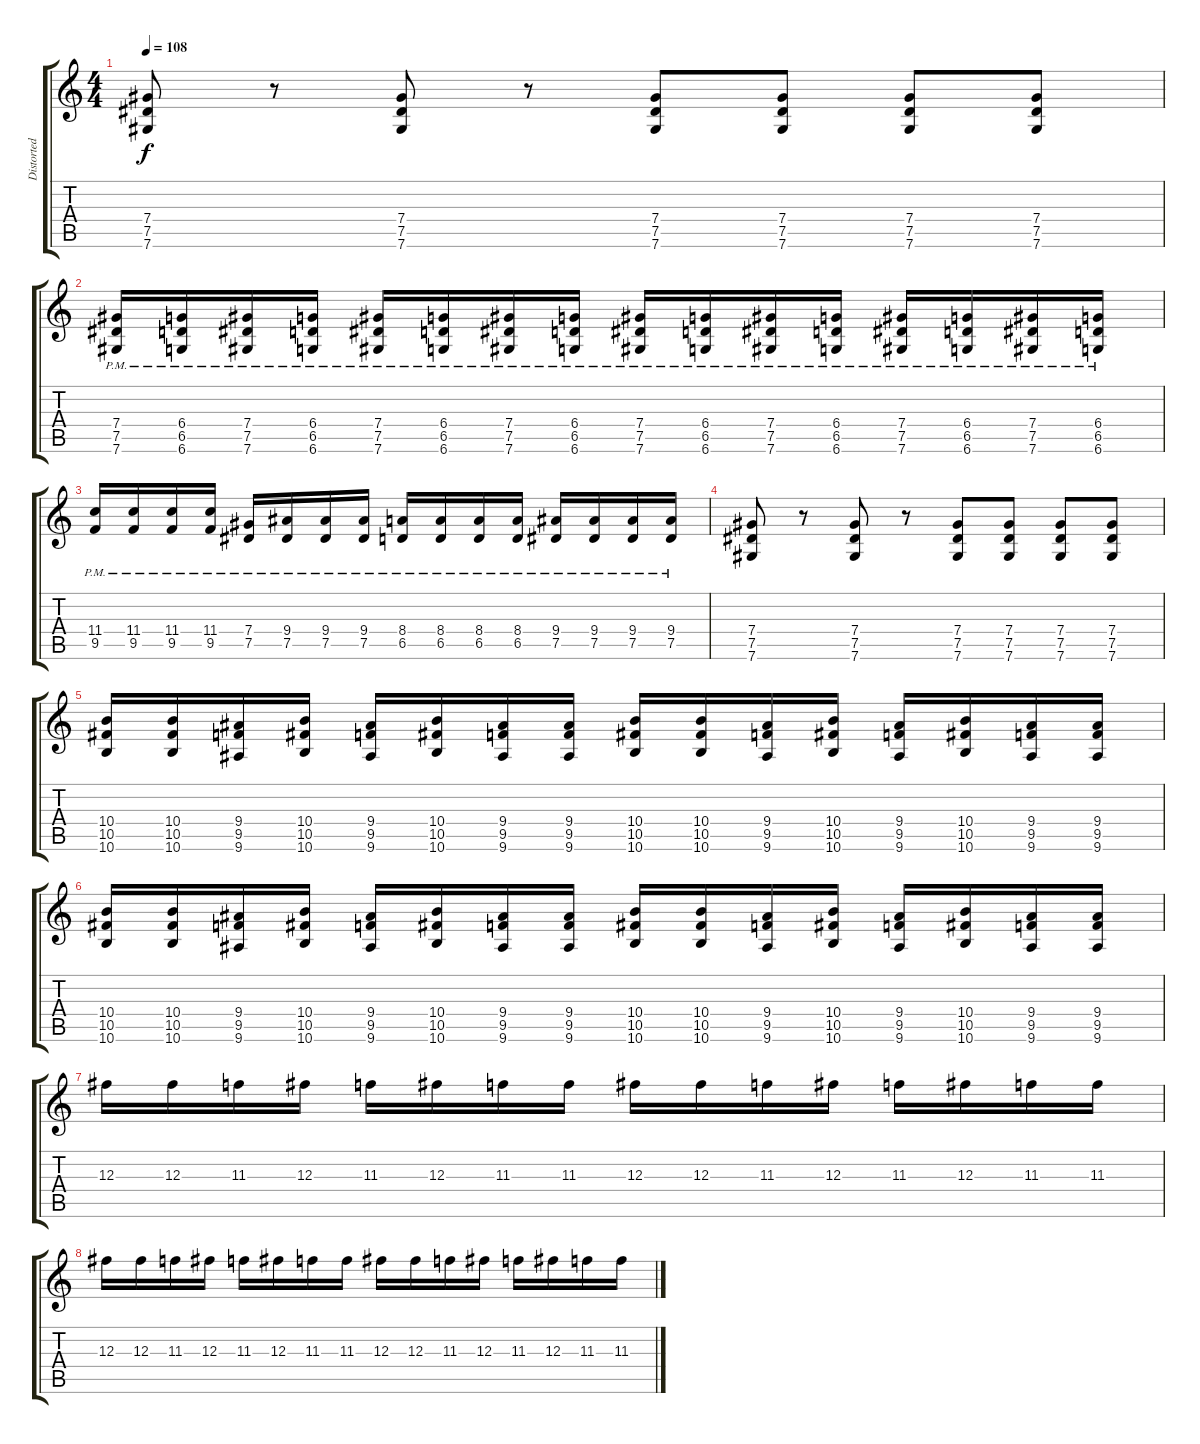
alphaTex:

\track ("Distorted 2" "Distorted ") {instrument distortionguitar}
\staff {score tabs}
\tuning (Eb4 Bb3 Gb3 Db3 Ab2 Db2) {hide}
\ts (4 4)
\tempo 108
\clef g2
\ks c
(7.4 7.5 7.6).8{dy f} r.8 (7.4 7.5 7.6).8 r.8 (7.4 7.5 7.6).8 (7.4 7.5 7.6).8 (7.4 7.5 7.6).8 (7.4 7.5 7.6).8 |
(7.4{pm} 7.5{pm} 7.6{pm}).16 (6.4{pm} 6.5{pm} 6.6{pm}).16 (7.4{pm} 7.5{pm} 7.6{pm}).16 (6.4{pm} 6.5{pm} 6.6{pm}).16 (7.4{pm} 7.5{pm} 7.6{pm}).16 (6.4{pm} 6.5{pm} 6.6{pm}).16 (7.4{pm} 7.5{pm} 7.6{pm}).16 (6.4{pm} 6.5{pm} 6.6{pm}).16 (7.4{pm} 7.5{pm} 7.6{pm}).16 (6.4{pm} 6.5{pm} 6.6{pm}).16 (7.4{pm} 7.5{pm} 7.6{pm}).16 (6.4{pm} 6.5{pm} 6.6{pm}).16 (7.4{pm} 7.5{pm} 7.6{pm}).16 (6.4{pm} 6.5{pm} 6.6{pm}).16 (7.4{pm} 7.5{pm} 7.6{pm}).16 (6.4{pm} 6.5{pm} 6.6{pm}).16 |
(11.4{pm} 9.5{pm}).16 (11.4{pm} 9.5{pm}).16 (11.4{pm} 9.5{pm}).16 (11.4{pm} 9.5{pm}).16 (7.4{pm} 7.5{pm}).16 (9.4{pm} 7.5{pm}).16 (9.4{pm} 7.5{pm}).16 (9.4{pm} 7.5{pm}).16 (8.4{pm} 6.5{pm}).16 (8.4{pm} 6.5{pm}).16 (8.4{pm} 6.5{pm}).16 (8.4{pm} 6.5{pm}).16 (9.4{pm} 7.5{pm}).16 (9.4{pm} 7.5{pm}).16 (9.4{pm} 7.5{pm}).16 (9.4{pm} 7.5{pm}).16 |
(7.4 7.5 7.6).8 r.8 (7.4 7.5 7.6).8 r.8 (7.4 7.5 7.6).8 (7.4 7.5 7.6).8 (7.4 7.5 7.6).8 (7.4 7.5 7.6).8 |
(10.4 10.5 10.6).16 (10.4 10.5 10.6).16 (9.4 9.5 9.6).16 (10.4 10.5 10.6).16 (9.4 9.5 9.6).16 (10.4 10.5 10.6).16 (9.4 9.5 9.6).16 (9.4 9.5 9.6).16 (10.4 10.5 10.6).16 (10.4 10.5 10.6).16 (9.4 9.5 9.6).16 (10.4 10.5 10.6).16 (9.4 9.5 9.6).16 (10.4 10.5 10.6).16 (9.4 9.5 9.6).16 (9.4 9.5 9.6).16 |
(10.4 10.5 10.6).16 (10.4 10.5 10.6).16 (9.4 9.5 9.6).16 (10.4 10.5 10.6).16 (9.4 9.5 9.6).16 (10.4 10.5 10.6).16 (9.4 9.5 9.6).16 (9.4 9.5 9.6).16 (10.4 10.5 10.6).16 (10.4 10.5 10.6).16 (9.4 9.5 9.6).16 (10.4 10.5 10.6).16 (9.4 9.5 9.6).16 (10.4 10.5 10.6).16 (9.4 9.5 9.6).16 (9.4 9.5 9.6).16 |
12.3.16 12.3.16 11.3.16 12.3.16 11.3.16 12.3.16 11.3.16 11.3.16 12.3.16 12.3.16 11.3.16 12.3.16 11.3.16 12.3.16 11.3.16 11.3.16 |
12.3.16 12.3.16 11.3.16 12.3.16 11.3.16 12.3.16 11.3.16 11.3.16 12.3.16 12.3.16 11.3.16 12.3.16 11.3.16 12.3.16 11.3.16 11.3.16
